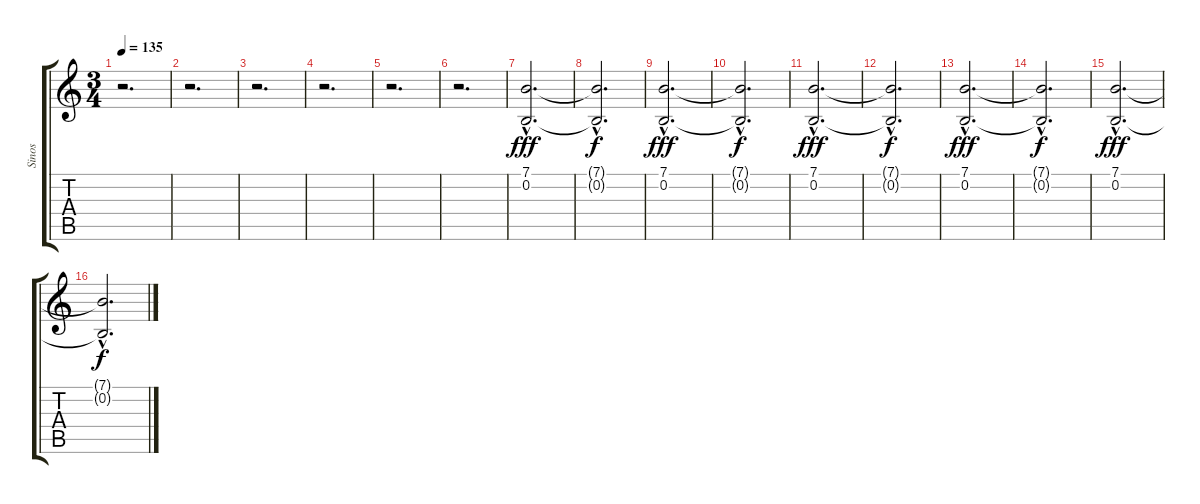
\track ("Sinos" "Sinos") {instrument tubularbells}
\staff {score tabs}
\tuning (E4 B3 G3 D3 A2 E2) {hide}
\ts (3 4)
\tempo 135
\clef g2
\ks c
r.2{d dy fff} |
r.2{d} |
r.2{d} |
r.2{d} |
r.2{d} |
r.2{d} |
(7.1{hac} 0.2{hac}).2{d} |
(7.1{hac t} 0.2{hac t}).2{d dy f} |
(7.1{hac} 0.2{hac}).2{d dy fff} |
(7.1{hac t} 0.2{hac t}).2{d dy f} |
(7.1{hac} 0.2{hac}).2{d dy fff} |
(7.1{hac t} 0.2{hac t}).2{d dy f} |
(7.1{hac} 0.2{hac}).2{d dy fff} |
(7.1{hac t} 0.2{hac t}).2{d dy f} |
(7.1{hac} 0.2{hac}).2{d dy fff} |
(7.1{hac t} 0.2{hac t}).2{d dy f}
